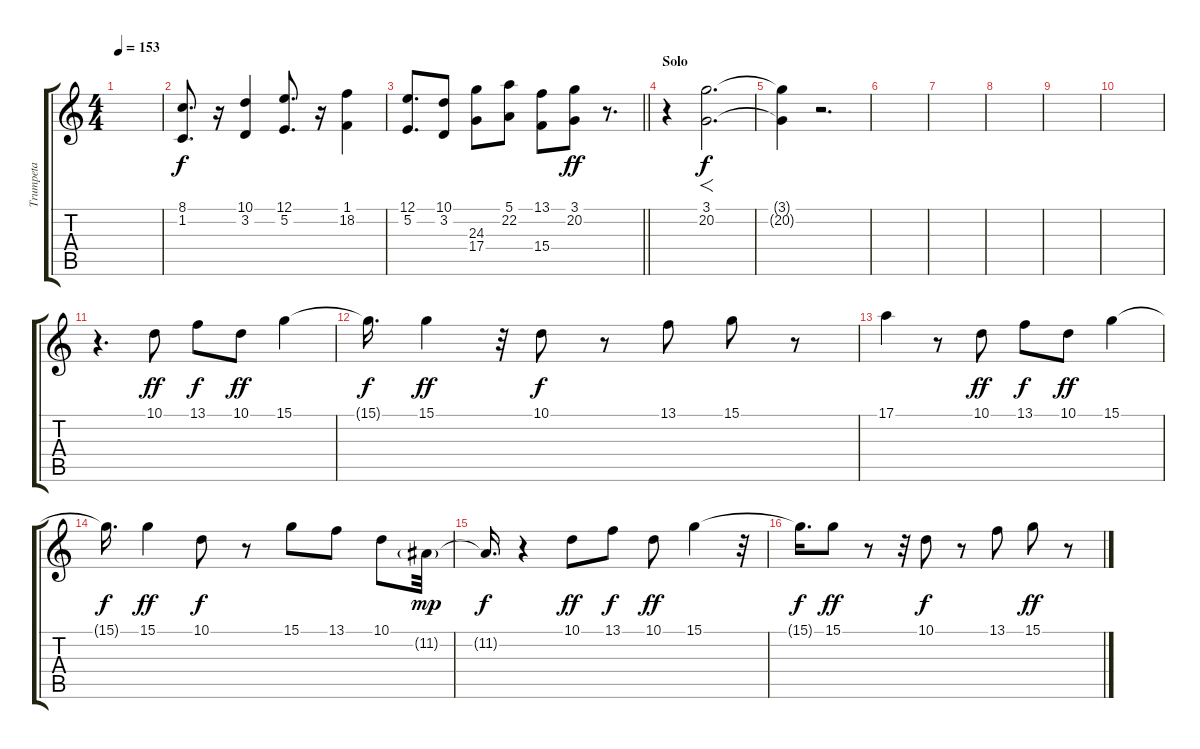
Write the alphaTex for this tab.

\track ("Trumpeta" "Trumpeta") {instrument trumpet}
\staff {score tabs}
\tuning (E4 B3 G3 D3 A2 E2) {hide}
\ts (4 4)
\tempo 153
\clef g2
\ks c
|
(8.1 1.2).8{d} r.16 (10.1 3.2).4 (12.1 5.2).8{d} r.16 (1.1 18.2).4 |
\barLineRight lightlight
(12.1 5.2).8{d} (10.1 3.2).8 (24.3 17.4).8 (5.1 22.2).8 (13.1 15.4).8 (3.1 20.2).8{dy ff} r.8{d} |
\section ("" "Solo")
r.4 (3.1 20.2).2{f d dy f} |
(3.1{t} 20.2{t}).4 r.2{d} |
|
|
|
|
|
r.4{d volume 9} 10.1.8{dy ff} 13.1.8{dy f} 10.1.8{dy ff} 15.1.4 |
15.1{t}.16{d dy f} 15.1.4{dy ff} r.32 10.1.8{dy f} r.8 13.1.8 15.1.8 r.8 |
17.1.4 r.8 10.1.8{dy ff} 13.1.8{dy f} 10.1.8{dy ff} 15.1.4 |
15.1{t}.16{d dy f} 15.1.4{dy ff} 10.1.8{dy f} r.8 15.1.8 13.1.8 10.1.8 11.2{g}.32{dy mp} |
11.2{t}.16{d dy f} r.4 10.1.8{dy ff} 13.1.8{dy f} 10.1.8{dy ff} 15.1.4 r.32 |
15.1{t}.16{d dy f} 15.1.8{dy ff} r.8 r.32 10.1.8{dy f} r.8 13.1.8 15.1.8{dy ff} r.8
